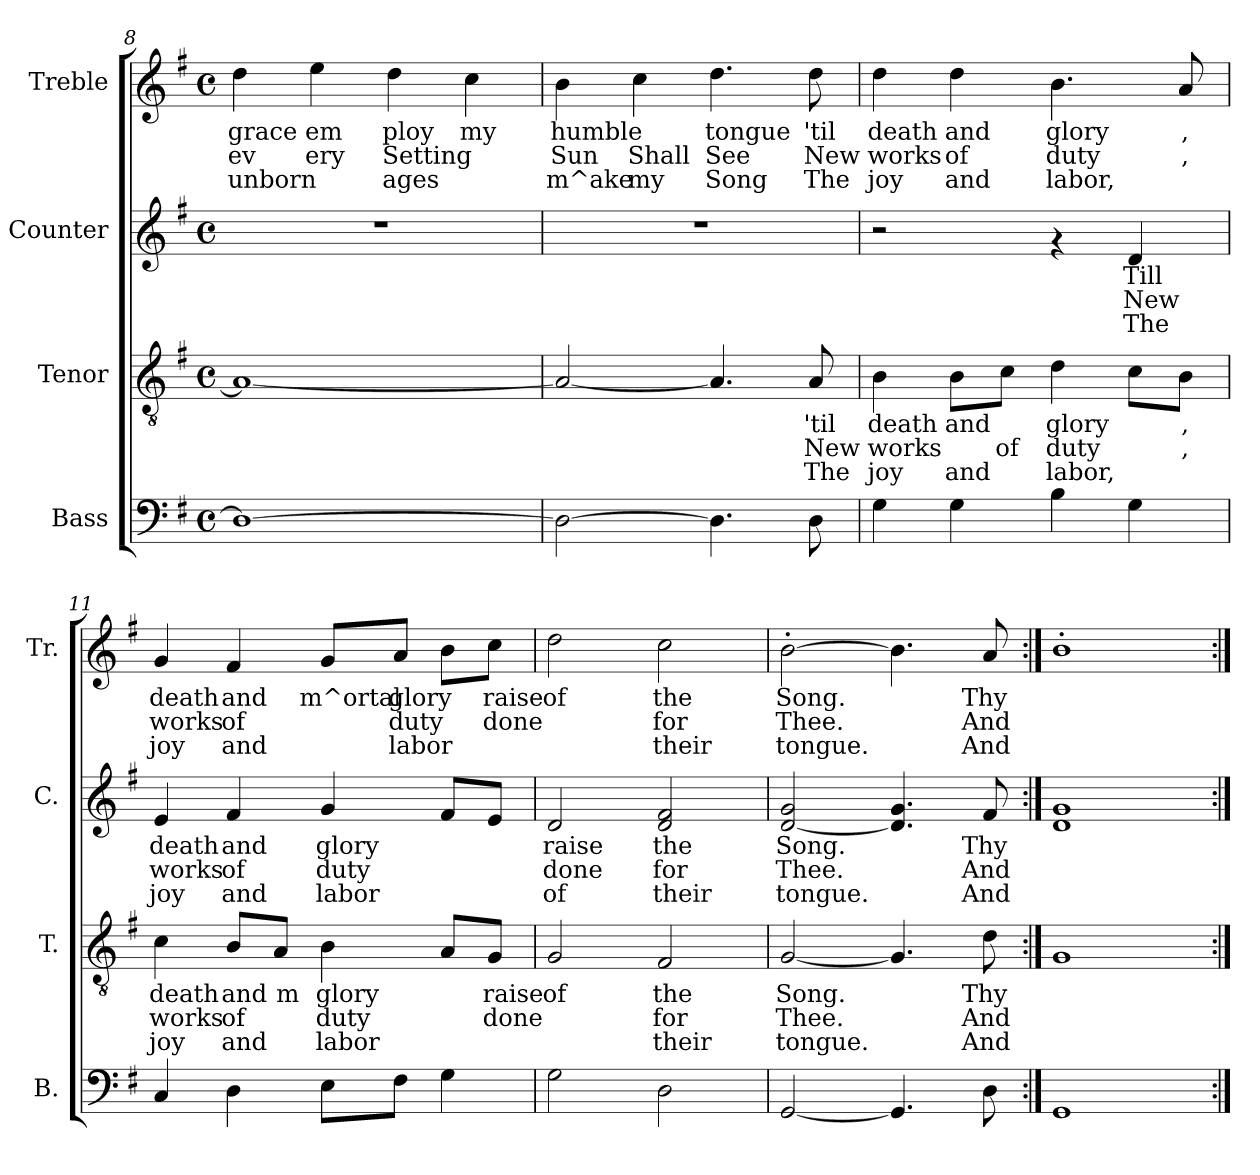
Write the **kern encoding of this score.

**kern	**kern	**text	**text	**text	**kern	**text	**text	**text	**kern	**text	**text	**text
*part4	*part3	*part3	*part3	*part3	*part2	*part2	*part2	*part2	*part1	*part1	*part1	*part1
*staff4	*staff3	*staff3	*staff3	*staff3	*staff2	*staff2	*staff2	*staff2	*staff1	*staff1	*staff1	*staff1
*I"Bass	*I"Tenor	*	*	*	*I"Counter	*	*	*	*I"Treble	*	*	*
*I'B.	*I'T.	*	*	*	*I'C.	*	*	*	*I'Tr.	*	*	*
*clefF4	*clefGv2	*	*	*	*clefG2	*	*	*	*clefG2	*	*	*
*k[f#]	*k[f#]	*	*	*	*k[f#]	*	*	*	*k[f#]	*	*	*
*G:	*G:	*	*	*	*G:	*	*	*	*G:	*	*	*
*M4/4	*M4/4	*	*	*	*M4/4	*	*	*	*M4/4	*	*	*
*met(c)	*met(c)	*	*	*	*met(c)	*	*	*	*met(c)	*	*	*
=8	=8	=8	=8	=8	=8	=8	=8	=8	=8	=8	=8	=8
!	!	!LO:LY:b:rj	!	!	!	!	!	!	!	!LO:LY:b:rj	!LO:LY:b:rj	!LO:LY:b:rj
1D_>	1A_<	.	.	.	1r	.	.	.	4dd\	grace	ev	unborn
!	!	!	!	!	!	!	!	!	!	!LO:LY:b:rj	!LO:LY:b:rj	!LO:LY:b:rj
.	.	.	.	.	.	.	.	.	4ee\	em	ery	.
!	!	!	!	!	!	!	!	!	!	!LO:LY:b:rj	!LO:LY:b:rj	!LO:LY:b:rj
.	.	.	.	.	.	.	.	.	4dd\	ploy	Setting	ages
!	!	!	!	!	!	!	!	!	!	!LO:LY:b:rj	!LO:LY:b:rj	!LO:LY:b:rj
.	.	.	.	.	.	.	.	.	4cc\	my	.	.
=9	=9	=9	=9	=9	=9	=9	=9	=9	=9	=9	=9	=9
!	!	!LO:LY:b:rj	!LO:LY:b:rj	!LO:LY:b:rj	!	!	!	!	!	!LO:LY:b:rj	!LO:LY:b:rj	!LO:LY:b:rj
2D\_>	2A/_<	.	.	.	1r	.	.	.	4b\	humble	Sun	m^ake
!	!	!	!	!	!	!	!	!	!	!LO:LY:b:rj	!LO:LY:b:rj	!LO:LY:b:rj
.	.	.	.	.	.	.	.	.	4cc\	.	Shall	my
!	!	!LO:LY:b:rj	!LO:LY:b:rj	!LO:LY:b:rj	!	!	!	!	!	!LO:LY:b:rj	!LO:LY:b:rj	!LO:LY:b:rj
4.D\]	4.A/]	.	.	.	.	.	.	.	4.dd\	tongue	See	Song
!	!	!LO:LY:b:rj	!LO:LY:b:rj	!LO:LY:b:rj	!	!	!	!	!	!LO:LY:b:rj	!LO:LY:b:rj	!LO:LY:b:rj
8D\	8A/	'til	New	The	.	.	.	.	8dd\	'til	New	The
=10	=10	=10	=10	=10	=10	=10	=10	=10	=10	=10	=10	=10
!	!	!LO:LY:b:rj	!LO:LY:b:rj	!LO:LY:b:rj	!	!	!	!	!	!LO:LY:b:rj	!LO:LY:b:rj	!LO:LY:b:rj
4G\	4B\	death	works	joy	2r	.	.	.	4dd>\	death	works	joy
!	!	!LO:LY:b:rj	!LO:LY:b:rj	!LO:LY:b:rj	!	!	!	!	!	!LO:LY:b:rj	!LO:LY:b:rj	!LO:LY:b:rj
4G\	8B\L	and	.	and	.	.	.	.	4dd\	and	of	and
!	!	!LO:LY:b:rj	!LO:LY:b:rj	!LO:LY:b:rj	!	!	!	!	!	!	!	!
.	8c\J	.	of	.	.	.	.	.	.	.	.	.
!	!	!LO:LY:b:rj	!LO:LY:b:rj	!LO:LY:b:rj	!	!	!	!	!	!LO:LY:b:rj	!LO:LY:b:rj	!LO:LY:b:rj
4B\	4d\	glory	duty	labor,	4rf	.	.	.	4.b\	glory	duty	labor,
!	!	!LO:LY:b:rj	!LO:LY:b:rj	!LO:LY:b:rj	!	!LO:LY:b:rj	!LO:LY:b:rj	!LO:LY:b:rj	!	!	!	!
4G\	8c\L	.	.	.	4d/	Till	New	The	.	.	.	.
!	!	!LO:LY:b:rj	!LO:LY:b:rj	!LO:LY:b:rj	!	!	!	!	!	!LO:LY:b:rj	!LO:LY:b:rj	!LO:LY:b:rj
.	8B\J	,	,	.	.	.	.	.	8a/	,	,	.
=11	=11	=11	=11	=11	=11	=11	=11	=11	=11	=11	=11	=11
!	!	!LO:LY:b:rj	!LO:LY:b:rj	!LO:LY:b:rj	!	!LO:LY:b:rj	!LO:LY:b:rj	!LO:LY:b:rj	!	!LO:LY:b:rj	!LO:LY:b:rj	!LO:LY:b:rj
4C/	4c\	death	works	joy	4e/	death	works	joy	4g/	death	works	joy
!	!	!LO:LY:b:rj	!LO:LY:b:rj	!LO:LY:b:rj	!	!LO:LY:b:rj	!LO:LY:b:rj	!LO:LY:b:rj	!	!LO:LY:b:rj	!LO:LY:b:rj	!LO:LY:b:rj
4D\	8B/L	and	of	and	4f#/	and	of	and	4f#/	and	of	and
!	!	!LO:LY:b:rj	!LO:LY:b:rj	!LO:LY:b:rj	!	!	!	!	!	!	!	!
.	8A/J	m	.	.	.	.	.	.	.	.	.	.
!	!	!LO:LY:b:rj	!LO:LY:b:rj	!LO:LY:b:rj	!	!LO:LY:b:rj	!LO:LY:b:rj	!LO:LY:b:rj	!	!LO:LY:b:rj	!LO:LY:b:rj	!LO:LY:b:rj
8E\L	4B\	glory	duty	labor	4g/	glory	duty	labor	8g/L	m^ortal	.	.
!	!	!	!	!	!	!	!	!	!	!LO:LY:b:rj	!LO:LY:b:rj	!LO:LY:b:rj
8F#\J	.	.	.	.	.	.	.	.	8a/J	glory	duty	labor
!	!	!LO:LY:b:rj	!LO:LY:b:rj	!LO:LY:b:rj	!	!LO:LY:b:rj	!LO:LY:b:rj	!LO:LY:b:rj	!	!LO:LY:b:rj	!LO:LY:b:rj	!LO:LY:b:rj
4G\	8A/L	.	.	.	8f#/L	.	.	.	8b\L	.	.	.
!	!	!LO:LY:b:rj	!LO:LY:b:rj	!LO:LY:b:rj	!	!LO:LY:b:rj	!LO:LY:b:rj	!LO:LY:b:rj	!	!LO:LY:b:rj	!LO:LY:b:rj	!LO:LY:b:rj
.	8G/J	raise	done	.	8e/J	.	.	.	8cc\J	raise	done	.
=12	=12	=12	=12	=12	=12	=12	=12	=12	=12	=12	=12	=12
!	!	!LO:LY:b:rj	!LO:LY:b:rj	!LO:LY:b:rj	!	!LO:LY:b:rj	!LO:LY:b:rj	!LO:LY:b:rj	!	!LO:LY:b:rj	!LO:LY:b:rj	!LO:LY:b:rj
2G\	2G/	of	.	.	2d/	raise	done	of	2dd\	of	.	.
!	!	!LO:LY:b:rj	!LO:LY:b:rj	!LO:LY:b:rj	!	!LO:LY:b:rj	!LO:LY:b:rj	!LO:LY:b:rj	!	!LO:LY:b:rj	!LO:LY:b:rj	!LO:LY:b:rj
2D\	2F#/	the	for	their	2d/ 2f#/	the	for	their	2cc\	the	for	their
=13	=13	=13	=13	=13	=13	=13	=13	=13	=13	=13	=13	=13
!	!	!LO:LY:b:rj	!LO:LY:b:rj	!LO:LY:b:rj	!	!LO:LY:b:rj	!LO:LY:b:rj	!LO:LY:b:rj	!	!LO:LY:b:rj	!LO:LY:b:rj	!LO:LY:b:rj
[<2GG/	[<2G/	Song.	Thee.	tongue.	2g/ [<2d/	Song.	Thee.	tongue.	[>2b'>\	Song.	Thee.	tongue.
!	!	!LO:LY:b:rj	!LO:LY:b:rj	!LO:LY:b:rj	!	!LO:LY:b:rj	!LO:LY:b:rj	!LO:LY:b:rj	!	!LO:LY:b:rj	!LO:LY:b:rj	!LO:LY:b:rj
4.GG/]	4.G/]	.	.	.	4.g/ 4.d/]	.	.	.	4.b\]	.	.	.
!	!	!LO:LY:b:rj	!LO:LY:b:rj	!LO:LY:b:rj	!	!LO:LY:b:rj	!LO:LY:b:rj	!LO:LY:b:rj	!	!LO:LY:b:rj	!LO:LY:b:rj	!LO:LY:b:rj
8D\	8d\	Thy	And	And	8f#/	Thy	And	And	8a/	Thy	And	And
=14:|!	=14:|!	=14:|!	=14:|!	=14:|!	=14:|!	=14:|!	=14:|!	=14:|!	=14:|!	=14:|!	=14:|!	=14:|!
!	!	!LO:LY:b:rj	!	!	!	!LO:LY:b:rj	!	!	!	!LO:LY:b:rj	!	!
1GG	1G	.	.	.	1g 1d	.	.	.	1b'>	.	.	.
=:|!	=:|!	=:|!	=:|!	=:|!	=:|!	=:|!	=:|!	=:|!	=:|!	=:|!	=:|!	=:|!
*-	*-	*-	*-	*-	*-	*-	*-	*-	*-	*-	*-	*-
